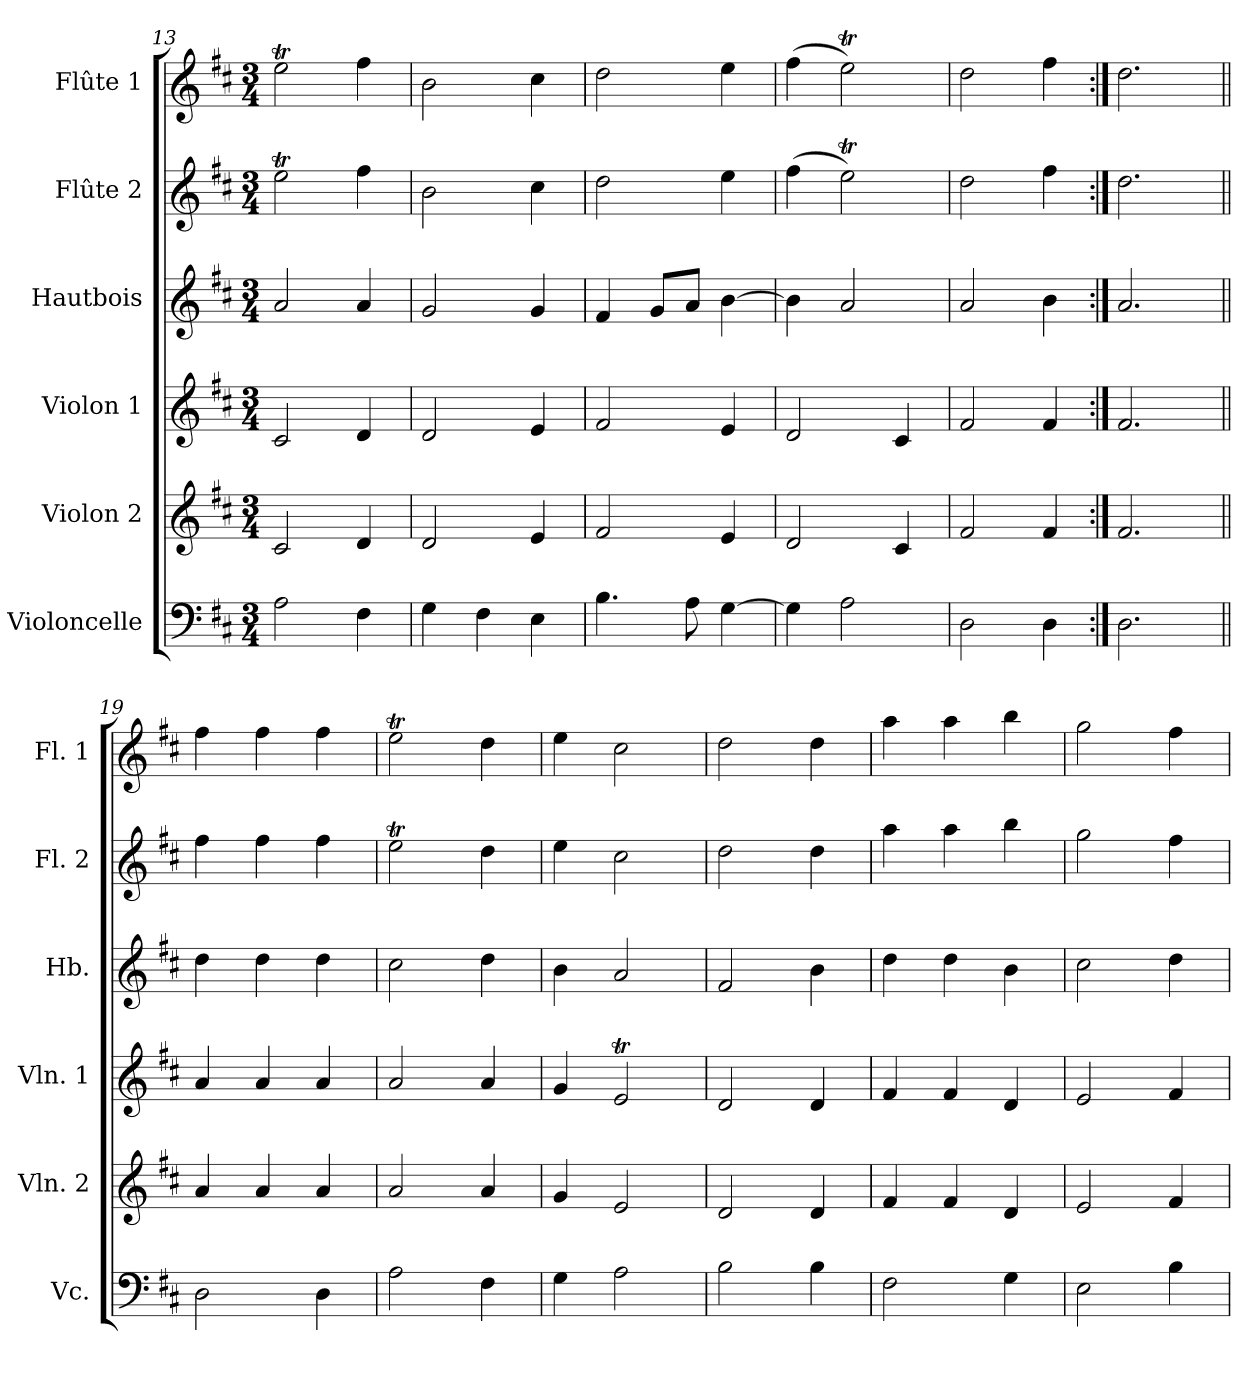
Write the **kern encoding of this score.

**kern	**kern	**kern	**kern	**kern	**kern
*part6	*part5	*part4	*part3	*part2	*part1
*staff6	*staff5	*staff4	*staff3	*staff2	*staff1
*I"Violoncelle	*I"Violon 2	*I"Violon 1	*I"Hautbois	*I"Flûte 2	*I"Flûte 1
*I'Vc.	*I'Vln. 2	*I'Vln. 1	*I'Hb.	*I'Fl. 2	*I'Fl. 1
!!LO:PB:g=z
*clefF4	*clefG2	*clefG2	*clefG2	*clefG2	*clefG2
*k[f#c#]	*k[f#c#]	*k[f#c#]	*k[f#c#]	*k[f#c#]	*k[f#c#]
*D:	*D:	*D:	*D:	*D:	*D:
*M3/4	*M3/4	*M3/4	*M3/4	*M3/4	*M3/4
=13	=13	=13	=13	=13	=13
2A\	2c#/	2c#/	2a/	2eeT\	2eeT\
4F#\	4d/	4d/	4a/	4ff#\	4ff#\
=14	=14	=14	=14	=14	=14
4G\	2d/	2d/	2g/	2b\	2b\
4F#\	.	.	.	.	.
4E\	4e/	4e/	4g/	4cc#\	4cc#\
=15	=15	=15	=15	=15	=15
4.B\	2f#/	2f#/	4f#/	2dd\	2dd\
.	.	.	8g/L	.	.
8A\	.	.	8a/J	.	.
[4G\	4e/	4e/	[4b\	4ee\	4ee\
=16	=16	=16	=16	=16	=16
4G\]	2d/	2d/	4b\]	(>4ff#\	(>4ff#\
2A\	.	.	2a/	2eeT\)	2eeT\)
.	4c#/	4c#/	.	.	.
!!LO:PB:g=z
=17	=17	=17	=17	=17	=17
2D\	2f#/	2f#/	2a/	2dd\	2dd\
4D\	4f#/	4f#/	4b\	4ff#\	4ff#\
=18:|!	=18:|!	=18:|!	=18:|!	=18:|!	=18:|!
2.D\	2.f#/	2.f#/	2.a/	2.dd\	2.dd\
=19||	=19||	=19||	=19||	=19||	=19||
2D\	4a/	4a/	4dd\	4ff#\	4ff#\
.	4a/	4a/	4dd\	4ff#\	4ff#\
4D\	4a/	4a/	4dd\	4ff#\	4ff#\
=20	=20	=20	=20	=20	=20
2A\	2a/	2a/	2cc#\	2eeT\	2eeT\
4F#\	4a/	4a/	4dd\	4dd\	4dd\
=21	=21	=21	=21	=21	=21
4G\	4g/	4g/	4b\	4ee\	4ee\
2A\	2e/	2eT/	2a/	2cc#\	2cc#\
!!LO:PB:g=z
=22	=22	=22	=22	=22	=22
2B\	2d/	2d/	2f#/	2dd\	2dd\
4B\	4d/	4d/	4b\	4dd\	4dd\
=23	=23	=23	=23	=23	=23
2F#\	4f#/	4f#/	4dd\	4aa\	4aa\
.	4f#/	4f#/	4dd\	4aa\	4aa\
4G\	4d/	4d/	4b\	4bb\	4bb\
=24	=24	=24	=24	=24	=24
2E\	2e/	2e/	2cc#\	2gg\	2gg\
4B\	4f#/	4f#/	4dd\	4ff#\	4ff#\
=	=	=	=	=	=
*-	*-	*-	*-	*-	*-
